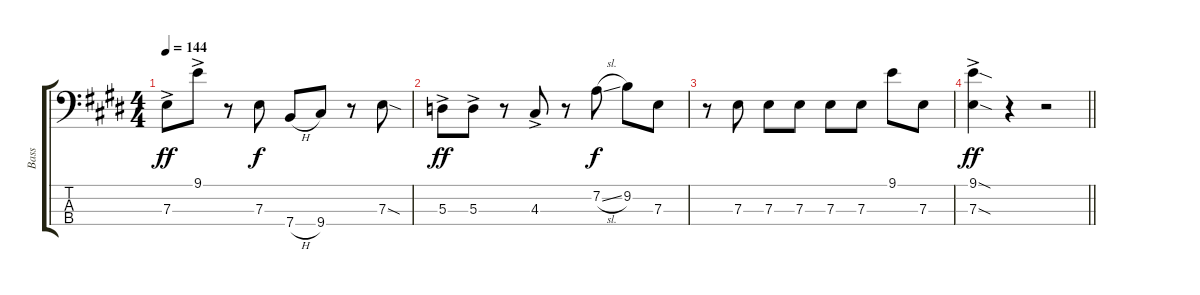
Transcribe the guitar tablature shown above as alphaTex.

\track ("Bass" "Bass") {instrument electricbassfinger}
\staff {score tabs}
\tuning (G2 D2 A1 E1) {hide}
\ts (4 4)
\tempo 144
\clef f4
\ks c#minor
7.3{ac}.8{dy ff} 9.1{ac}.8 r.8 7.3.8{dy f} 7.4{h}.8 9.4.8 r.8 7.3{sod}.8 |
\ks e
5.3{ac}.8{dy ff} 5.3{ac}.8 r.8 4.3{ac}.8 r.8 7.2{sl}.8{dy f} 9.2.8 7.3.8 |
\ks c#minor
r.8 7.3.8 7.3.8 7.3.8 7.3.8 7.3.8 9.1.8 7.3.8 |
\barLineRight lightlight
\ks e
(9.1{sod ac} 7.3{sod ac}).4{dy ff} r.4 r.2
